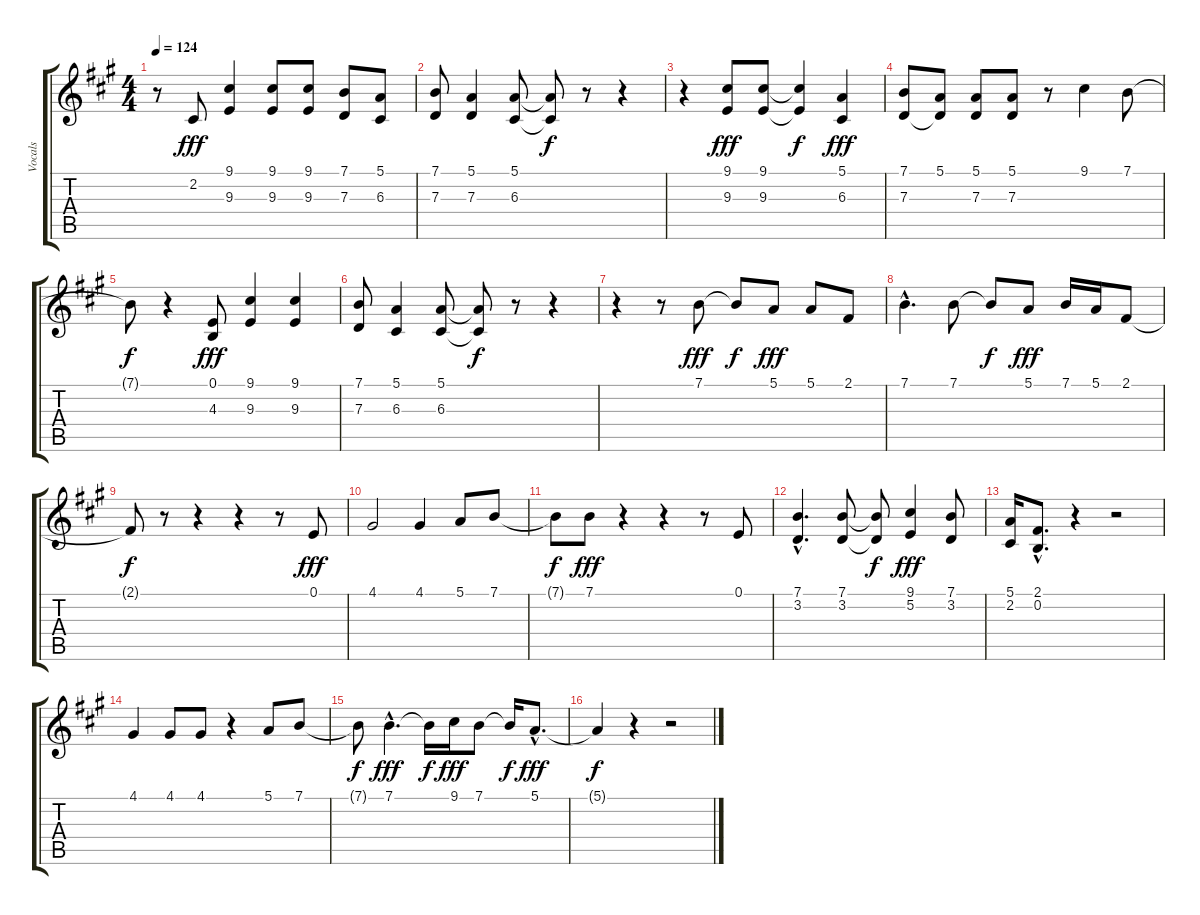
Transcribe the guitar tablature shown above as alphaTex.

\track ("Vocals" "Vocals") {instrument lead6voice}
\staff {score tabs}
\tuning (E4 B3 G3 D3 A2 E2) {hide}
\ts (4 4)
\tempo 124
\clef g2
\ks a
r.8{dy fff} 2.2.8 (9.1 9.3).4 (9.1 9.3).8 (9.1 9.3).8 (7.1 7.3).8 (5.1 6.3).8 |
(7.1 7.3).8 (5.1 7.3).4 (5.1 6.3).8 (5.1{t} 6.3{t}).8{dy f} r.8 r.4 |
r.4 (9.1 9.3).8{dy fff} (9.1 9.3).8 (9.1{t} 9.3{t}).4{dy f} (5.1 6.3).4{dy fff} |
(7.1 7.3).8 (5.1 7.3{t}).8 (5.1 7.3).8 (5.1 7.3).8 r.8 9.1.4 7.1.8 |
7.1{t}.8{dy f} r.4 (0.1 4.3).8{dy fff} (9.1 9.3).4 (9.1 9.3).4 |
(7.1 7.3).8 (5.1 6.3).4 (5.1 6.3).8 (5.1{t} 6.3{t}).8{dy f} r.8 r.4 |
r.4 r.8 7.1.8{dy fff} 7.1{t}.8{dy f} 5.1.8{dy fff} 5.1.8 2.1.8 |
7.1{hac}.4{d} 7.1.8 7.1{t}.8{dy f} 5.1.8{dy fff} 7.1.16 5.1.16 2.1.8 |
2.1{t}.8{dy f} r.8 r.4 r.4 r.8 0.1.8{dy fff} |
4.1.2 4.1.4 5.1.8 7.1.8 |
7.1{t}.8{dy f} 7.1.8{dy fff} r.4 r.4 r.8 0.1.8 |
(7.1{hac} 3.2{hac}).4{d} (7.1 3.2).8 (7.1{t} 3.2{t}).8{dy f} (9.1 5.2).4{dy fff} (7.1 3.2).8 |
(5.1 2.2).16 (2.1{hac} 0.2{hac}).8{d} r.4 r.2 |
4.1.4 4.1.8 4.1.8 r.4 5.1.8 7.1.8 |
7.1{t}.8{dy f} 7.1{hac}.4{d dy fff} 7.1{t}.16{dy f} 9.1.16{dy fff} 7.1.8 7.1{t}.16{dy f} 5.1{hac}.8{d dy fff} |
5.1{t}.4{dy f} r.4 r.2
